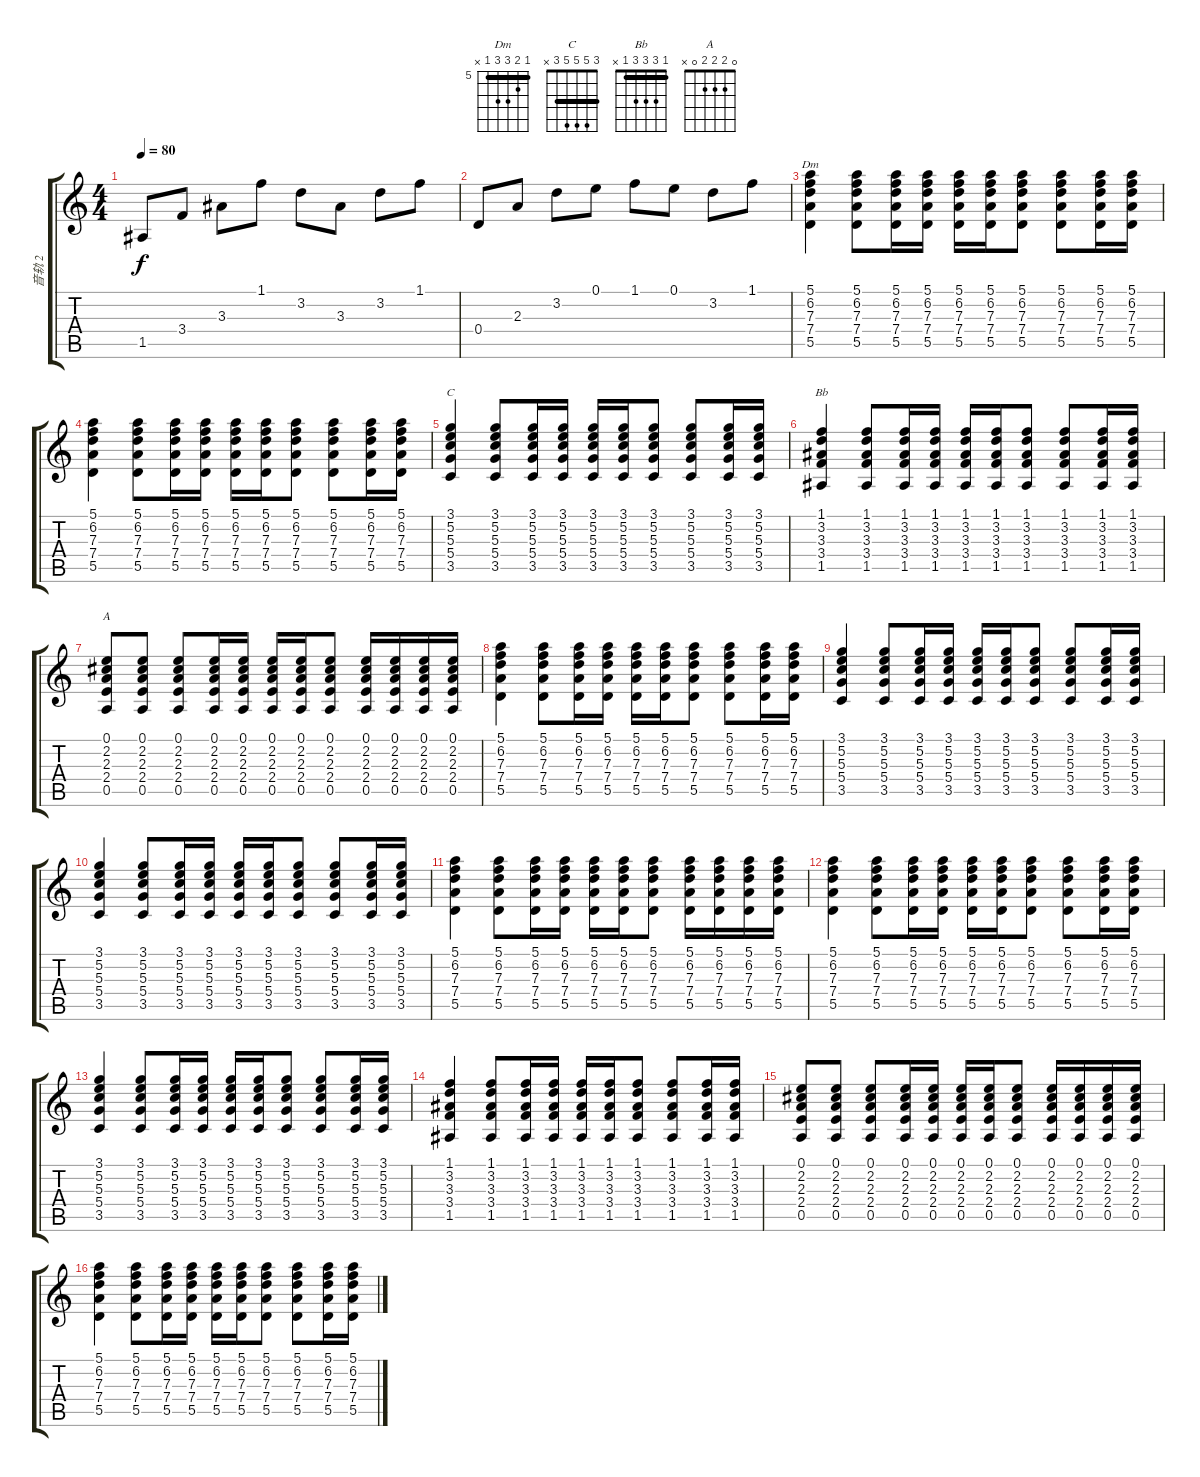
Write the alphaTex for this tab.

\track ("音轨 2" "音轨 2") {instrument acousticguitarsteel}
\staff {score tabs}
\tuning (E4 B3 G3 D3 A2 E2) {hide}
\chord ("Dm" 5 6 7 7 5 x) {firstfret 5 barre 5}
\chord ("C" 3 5 5 5 3 x) {barre 3}
\chord ("Bb" 1 3 3 3 1 x) {barre 1}
\chord ("A" 0 2 2 2 0 x)
\ts (4 4)
\tempo 80
\clef g2
\ks c
1.5.8{dy f} 3.4.8 3.3.8 1.1.8 3.2.8 3.3.8 3.2.8 1.1.8 |
0.4.8 2.3.8 3.2.8 0.1.8 1.1.8 0.1.8 3.2.8 1.1.8 |
(5.1 6.2 7.3 7.4 5.5).4{ch "Dm"} (5.1 6.2 7.3 7.4 5.5).8 (5.1 6.2 7.3 7.4 5.5).16 (5.1 6.2 7.3 7.4 5.5).16 (5.1 6.2 7.3 7.4 5.5).16 (5.1 6.2 7.3 7.4 5.5).16 (5.1 6.2 7.3 7.4 5.5).8 (5.1 6.2 7.3 7.4 5.5).8 (5.1 6.2 7.3 7.4 5.5).16 (5.1 6.2 7.3 7.4 5.5).16 |
(5.1 6.2 7.3 7.4 5.5).4 (5.1 6.2 7.3 7.4 5.5).8 (5.1 6.2 7.3 7.4 5.5).16 (5.1 6.2 7.3 7.4 5.5).16 (5.1 6.2 7.3 7.4 5.5).16 (5.1 6.2 7.3 7.4 5.5).16 (5.1 6.2 7.3 7.4 5.5).8 (5.1 6.2 7.3 7.4 5.5).8 (5.1 6.2 7.3 7.4 5.5).16 (5.1 6.2 7.3 7.4 5.5).16 |
(3.1 5.2 5.3 5.4 3.5).4{ch "C"} (3.1 5.2 5.3 5.4 3.5).8 (3.1 5.2 5.3 5.4 3.5).16 (3.1 5.2 5.3 5.4 3.5).16 (3.1 5.2 5.3 5.4 3.5).16 (3.1 5.2 5.3 5.4 3.5).16 (3.1 5.2 5.3 5.4 3.5).8 (3.1 5.2 5.3 5.4 3.5).8 (3.1 5.2 5.3 5.4 3.5).16 (3.1 5.2 5.3 5.4 3.5).16 |
(1.1 3.2 3.3 3.4 1.5).4{ch "Bb"} (1.1 3.2 3.3 3.4 1.5).8 (1.1 3.2 3.3 3.4 1.5).16 (1.1 3.2 3.3 3.4 1.5).16 (1.1 3.2 3.3 3.4 1.5).16 (1.1 3.2 3.3 3.4 1.5).16 (1.1 3.2 3.3 3.4 1.5).8 (1.1 3.2 3.3 3.4 1.5).8 (1.1 3.2 3.3 3.4 1.5).16 (1.1 3.2 3.3 3.4 1.5).16 |
(0.1 2.2 2.3 2.4 0.5).8{ch "A"} (0.1 2.2 2.3 2.4 0.5).8 (0.1 2.2 2.3 2.4 0.5).8 (0.1 2.2 2.3 2.4 0.5).16 (0.1 2.2 2.3 2.4 0.5).16 (0.1 2.2 2.3 2.4 0.5).16 (0.1 2.2 2.3 2.4 0.5).16 (0.1 2.2 2.3 2.4 0.5).8 (0.1 2.2 2.3 2.4 0.5).16 (0.1 2.2 2.3 2.4 0.5).16 (0.1 2.2 2.3 2.4 0.5).16 (0.1 2.2 2.3 2.4 0.5).16 |
(5.1 6.2 7.3 7.4 5.5).4 (5.1 6.2 7.3 7.4 5.5).8 (5.1 6.2 7.3 7.4 5.5).16 (5.1 6.2 7.3 7.4 5.5).16 (5.1 6.2 7.3 7.4 5.5).16 (5.1 6.2 7.3 7.4 5.5).16 (5.1 6.2 7.3 7.4 5.5).8 (5.1 6.2 7.3 7.4 5.5).8 (5.1 6.2 7.3 7.4 5.5).16 (5.1 6.2 7.3 7.4 5.5).16 |
(3.1 5.2 5.3 5.4 3.5).4 (3.1 5.2 5.3 5.4 3.5).8 (3.1 5.2 5.3 5.4 3.5).16 (3.1 5.2 5.3 5.4 3.5).16 (3.1 5.2 5.3 5.4 3.5).16 (3.1 5.2 5.3 5.4 3.5).16 (3.1 5.2 5.3 5.4 3.5).8 (3.1 5.2 5.3 5.4 3.5).8 (3.1 5.2 5.3 5.4 3.5).16 (3.1 5.2 5.3 5.4 3.5).16 |
(3.1 5.2 5.3 5.4 3.5).4 (3.1 5.2 5.3 5.4 3.5).8 (3.1 5.2 5.3 5.4 3.5).16 (3.1 5.2 5.3 5.4 3.5).16 (3.1 5.2 5.3 5.4 3.5).16 (3.1 5.2 5.3 5.4 3.5).16 (3.1 5.2 5.3 5.4 3.5).8 (3.1 5.2 5.3 5.4 3.5).8 (3.1 5.2 5.3 5.4 3.5).16 (3.1 5.2 5.3 5.4 3.5).16 |
(5.1 6.2 7.3 7.4 5.5).4 (5.1 6.2 7.3 7.4 5.5).8 (5.1 6.2 7.3 7.4 5.5).16 (5.1 6.2 7.3 7.4 5.5).16 (5.1 6.2 7.3 7.4 5.5).16 (5.1 6.2 7.3 7.4 5.5).16 (5.1 6.2 7.3 7.4 5.5).8 (5.1 6.2 7.3 7.4 5.5).16 (5.1 6.2 7.3 7.4 5.5).16 (5.1 6.2 7.3 7.4 5.5).16 (5.1 6.2 7.3 7.4 5.5).16 |
(5.1 6.2 7.3 7.4 5.5).4 (5.1 6.2 7.3 7.4 5.5).8 (5.1 6.2 7.3 7.4 5.5).16 (5.1 6.2 7.3 7.4 5.5).16 (5.1 6.2 7.3 7.4 5.5).16 (5.1 6.2 7.3 7.4 5.5).16 (5.1 6.2 7.3 7.4 5.5).8 (5.1 6.2 7.3 7.4 5.5).8 (5.1 6.2 7.3 7.4 5.5).16 (5.1 6.2 7.3 7.4 5.5).16 |
(3.1 5.2 5.3 5.4 3.5).4 (3.1 5.2 5.3 5.4 3.5).8 (3.1 5.2 5.3 5.4 3.5).16 (3.1 5.2 5.3 5.4 3.5).16 (3.1 5.2 5.3 5.4 3.5).16 (3.1 5.2 5.3 5.4 3.5).16 (3.1 5.2 5.3 5.4 3.5).8 (3.1 5.2 5.3 5.4 3.5).8 (3.1 5.2 5.3 5.4 3.5).16 (3.1 5.2 5.3 5.4 3.5).16 |
(1.1 3.2 3.3 3.4 1.5).4 (1.1 3.2 3.3 3.4 1.5).8 (1.1 3.2 3.3 3.4 1.5).16 (1.1 3.2 3.3 3.4 1.5).16 (1.1 3.2 3.3 3.4 1.5).16 (1.1 3.2 3.3 3.4 1.5).16 (1.1 3.2 3.3 3.4 1.5).8 (1.1 3.2 3.3 3.4 1.5).8 (1.1 3.2 3.3 3.4 1.5).16 (1.1 3.2 3.3 3.4 1.5).16 |
(0.1 2.2 2.3 2.4 0.5).8 (0.1 2.2 2.3 2.4 0.5).8 (0.1 2.2 2.3 2.4 0.5).8 (0.1 2.2 2.3 2.4 0.5).16 (0.1 2.2 2.3 2.4 0.5).16 (0.1 2.2 2.3 2.4 0.5).16 (0.1 2.2 2.3 2.4 0.5).16 (0.1 2.2 2.3 2.4 0.5).8 (0.1 2.2 2.3 2.4 0.5).16 (0.1 2.2 2.3 2.4 0.5).16 (0.1 2.2 2.3 2.4 0.5).16 (0.1 2.2 2.3 2.4 0.5).16 |
(5.1 6.2 7.3 7.4 5.5).4 (5.1 6.2 7.3 7.4 5.5).8 (5.1 6.2 7.3 7.4 5.5).16 (5.1 6.2 7.3 7.4 5.5).16 (5.1 6.2 7.3 7.4 5.5).16 (5.1 6.2 7.3 7.4 5.5).16 (5.1 6.2 7.3 7.4 5.5).8 (5.1 6.2 7.3 7.4 5.5).8 (5.1 6.2 7.3 7.4 5.5).16 (5.1 6.2 7.3 7.4 5.5).16
